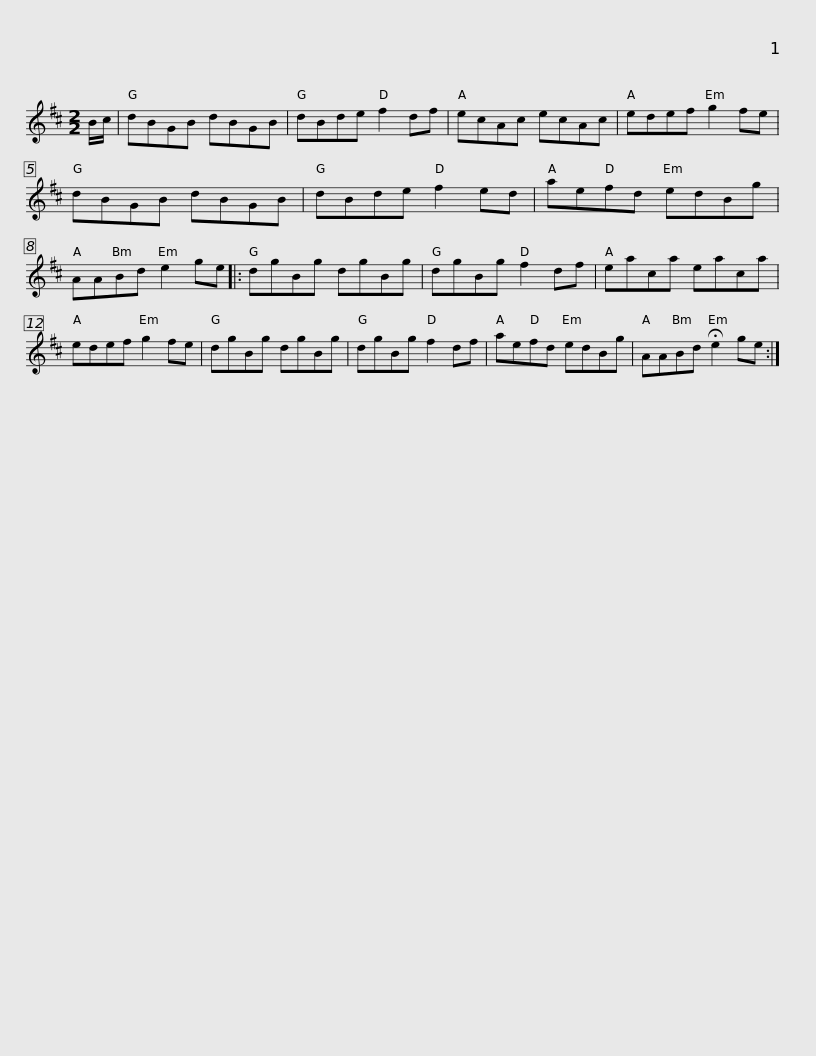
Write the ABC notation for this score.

X:1
L:1/8
M:2/2
I:linebreak $
K:D
V:1 treble
V:1
 B/c/ | dBGB dBGB | dBde f2 df | ecAc ecAc | edef g2 fe | %5
 dBGB dBGB |$ dBde f2 ed | aefd edBg | AABd e2 ge |: dgBg dgBg | %10
 dgBg f2 df |$ eaca eaca | edef g2 fe | dgBg dgBg | dgBg f2 df | %15
 aefd edBg |$ AABd !fermata!e2 ge :| %17
